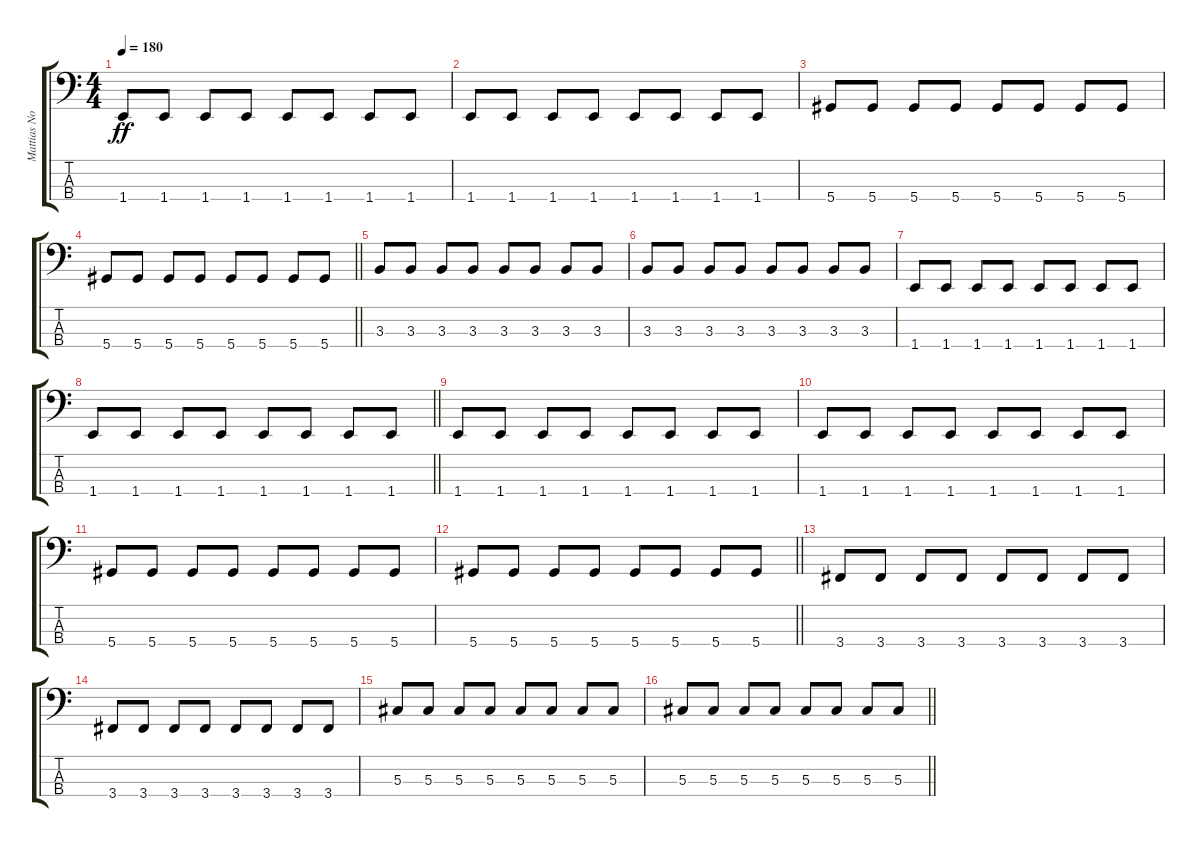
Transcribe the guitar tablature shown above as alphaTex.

\track ("Mattias Norrman" "Mattias No") {instrument electricbasspick}
\staff {score tabs}
\tuning (Gb2 Db2 Ab1 Eb1) {hide}
\ts (4 4)
\section ("" "")
\tempo 180
\clef f4
\ks c
1.4.8{dy ff} 1.4.8 1.4.8 1.4.8 1.4.8 1.4.8 1.4.8 1.4.8 |
1.4.8 1.4.8 1.4.8 1.4.8 1.4.8 1.4.8 1.4.8 1.4.8 |
5.4.8 5.4.8 5.4.8 5.4.8 5.4.8 5.4.8 5.4.8 5.4.8 |
\barLineRight lightlight
5.4.8 5.4.8 5.4.8 5.4.8 5.4.8 5.4.8 5.4.8 5.4.8 |
3.3.8 3.3.8 3.3.8 3.3.8 3.3.8 3.3.8 3.3.8 3.3.8 |
3.3.8 3.3.8 3.3.8 3.3.8 3.3.8 3.3.8 3.3.8 3.3.8 |
1.4.8 1.4.8 1.4.8 1.4.8 1.4.8 1.4.8 1.4.8 1.4.8 |
\barLineRight lightlight
1.4.8 1.4.8 1.4.8 1.4.8 1.4.8 1.4.8 1.4.8 1.4.8 |
1.4.8 1.4.8 1.4.8 1.4.8 1.4.8 1.4.8 1.4.8 1.4.8 |
1.4.8 1.4.8 1.4.8 1.4.8 1.4.8 1.4.8 1.4.8 1.4.8 |
5.4.8 5.4.8 5.4.8 5.4.8 5.4.8 5.4.8 5.4.8 5.4.8 |
\barLineRight lightlight
5.4.8 5.4.8 5.4.8 5.4.8 5.4.8 5.4.8 5.4.8 5.4.8 |
3.4.8 3.4.8 3.4.8 3.4.8 3.4.8 3.4.8 3.4.8 3.4.8 |
3.4.8 3.4.8 3.4.8 3.4.8 3.4.8 3.4.8 3.4.8 3.4.8 |
5.3.8 5.3.8 5.3.8 5.3.8 5.3.8 5.3.8 5.3.8 5.3.8 |
\barLineRight lightlight
5.3.8 5.3.8 5.3.8 5.3.8 5.3.8 5.3.8 5.3.8 5.3.8
